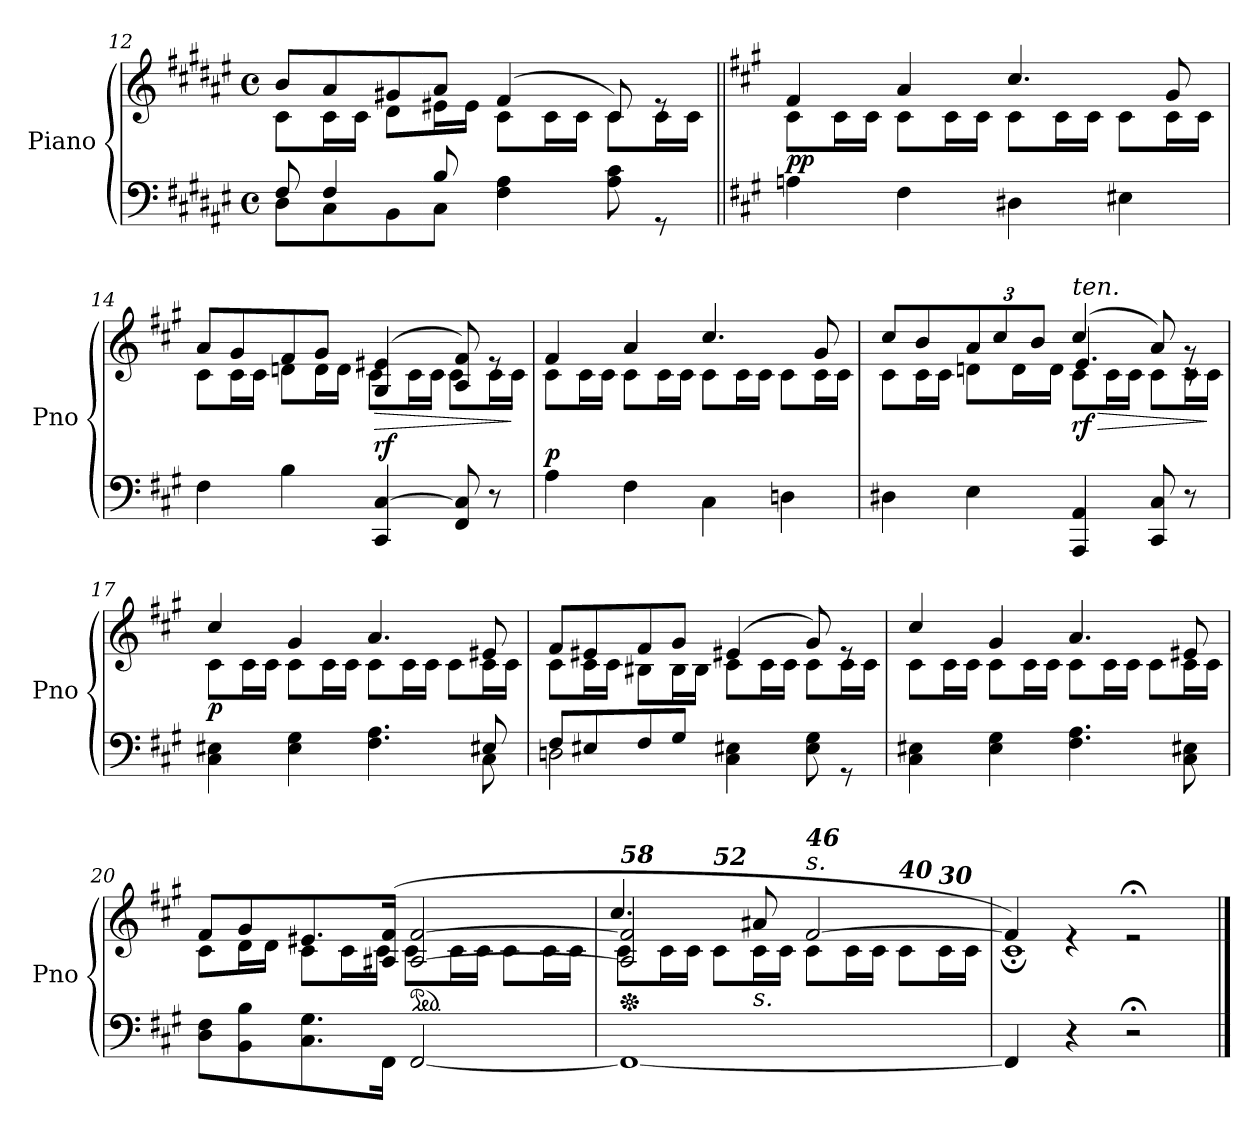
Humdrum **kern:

**kern	**kern	**dynam
*part1	*part1	*part1
*staff2	*staff1	*staff1/2
*I"Piano	*	*
*I'Pno	*	*
*clefF4	*clefG2	*
*k[f#c#g#d#a#e#]	*k[f#c#g#d#a#e#]	*
*M4/4	*M4/4	*
*met(c)	*met(c)	*
=12	=12	=12
*^	*^	*
8F#/	8D#\L	8b/L	8c#\L	.
4F#/	8C#\	8a#/	16c#\L	.
.	.	.	16c#\JJ	.
.	8BB\	8g#X/	8d#\L	.
8B/	8C#\J	8a#/J	16e#X\L	.
.	.	.	16e#\JJ	.
4F#\ 4A#\	2ryy	(4f#/	8c#\L	.
.	.	.	16c#\L	.
.	.	.	16c#\JJ	.
8A#\ 8c#\	.	8c#/)	8c#\L	.
8rGG	.	8re	16c#\L	.
.	.	.	16c#\JJ	.
*v	*v	*	*	*
=13||	=13||	=13||	=13||
*k[f#c#g#]	*k[f#c#g#]	*	*
!	!	!	!LO:DY:b
4An\	4f#/	8c#\L	pp
.	.	16c#\L	.
.	.	16c#\JJ	.
4F#\	4a/	8c#\L	.
.	.	16c#\L	.
.	.	16c#\JJ	.
4D#X\	4.cc#/	8c#\L	.
.	.	16c#\L	.
.	.	16c#\JJ	.
4E#X\	.	8c#\L	.
.	8g#/	16c#\L	.
.	.	16c#\JJ	.
!!LO:LB:g=z	!!
=14	=14	=14	=14
4F#\	8a/L	8c#\L	.
.	8g#/	16c#\L	.
.	.	16c#\JJ	.
4B\	8f#/	8dn\L	.
.	8g#/J	16d\L	.
.	.	16d\JJ	.
!	!	!	!LO:HP:b
!	!	!	!LO:DY:n=1:a=2
4CC#/ [4C#/	(4G#/ 4e#X/	8c#\L	> rf
.	.	16c#\L	.
.	.	16c#\JJ	.
8FF#/ 8C#/]	8A/ 8f#/)	8c#\L	.
8r	8re	16c#\L	.
.	.	16c#\JJ	]
=15	=15	=15	=15
!	!	!	!LO:DY:a=2
4A\	4f#/	8c#\L	p
.	.	16c#\L	.
.	.	16c#\JJ	.
4F#\	4a/	8c#\L	.
.	.	16c#\L	.
.	.	16c#\JJ	.
4C#\	4.cc#/	8c#\L	.
.	.	16c#\L	.
.	.	16c#\JJ	.
4Dn\	.	8c#\L	.
.	8g#/	16c#\L	.
.	.	16c#\JJ	.
=16	=16	=16	=16
*	*	*^	*
4D#X\	8cc#/L	8c#\L	2ryy	.
.	8b/	16c#\L	.	.
.	.	16c#\JJ	.	.
*	*Xbrackettup	*	*	*
4E\	12a/	8dn\L	.	.
.	12cc#/	.	.	.
.	.	16d\L	.	.
.	12b/J	.	.	.
.	.	16d\JJ	.	.
!	!LO:TX:a:i:t=ten.	!	!	!
!	!	!	!	!LO:HP:b
!	!	!	!	!LO:DY:n=1:b
4AAA/ 4AA/	(4cc#/	8c#\L	4.e/	> rf
.	.	16c#\L	.	.
.	.	16c#\JJ	.	.
8CC#/ 8C#/	8a/)	8c#\L	.	.
8r	8rg	16c#\L	8rc	.
.	.	16c#\JJ	.	]
*	*	*v	*v	*
!!LO:LB:g=z
=17	=17	=17	=17
*^	*	*	*
!	!	!	!	!LO:DY:b
4C#\ 4E#X\	2..ryy	4cc#/	8c#\L	p
.	.	.	16c#\L	.
.	.	.	16c#\JJ	.
4E#\ 4G#\	.	4g#/	8c#\L	.
.	.	.	16c#\L	.
.	.	.	16c#\JJ	.
4.F#\ 4.A\	.	4.a/	8c#\L	.
.	.	.	16c#\L	.
.	.	.	16c#\JJ	.
.	.	.	8c#\L	.
8E#X/	8C#\	8e#X/	16c#\L	.
.	.	.	16c#\JJ	.
=18	=18	=18	=18	=18
8F#/L	2Dn\	8f#/L	8c#\L	.
8E#X/	.	8e#X/	16c#\L	.
.	.	.	16c#\JJ	.
8F#/	.	8f#/	8B#X\L	.
8G#/J	.	8g#/J	16B#\L	.
.	.	.	16B#\JJ	.
4C#\ 4E#X\	2ryy	(>4e#X/	8c#\L	.
.	.	.	16c#\L	.
.	.	.	16c#\JJ	.
8E#\ 8G#\	.	8g#/)	8c#\L	.
8rGG	.	8re	16c#\L	.
.	.	.	16c#\JJ	.
*v	*v	*	*	*
=19	=19	=19	=19
4C#\ 4E#X\	4cc#/	8c#\L	.
.	.	16c#\L	.
.	.	16c#\JJ	.
4E#\ 4G#\	4g#/	8c#\L	.
.	.	16c#\L	.
.	.	16c#\JJ	.
4.F#\ 4.A\	4.a/	8c#\L	.
.	.	16c#\L	.
.	.	16c#\JJ	.
.	.	8c#\L	.
8C#\ 8E#X\	8e#X/	16c#\L	.
.	.	16c#\JJ	.
!!LO:LB:g=z	!!
=20	=20	=20	=20
8D\ 8F#\L	8f#/L	8c#\L	.
8BB\ 8B\	8g#/	16d\L	.
.	.	16d\JJ	.
(>8.C#\ 8.G#\	8.e#X/	8c#\L	.
.	.	16c#\L	.
16FF#\Jk	(16A#X/ 16f#/Jk	16c#\JJ	.
*	*ped	*	*
[2FF#/	[2A#/ [2f#/	8c#\L	.
.	.	16c#\L	.
.	.	16c#\JJ	.
.	.	8c#\L	.
.	.	16c#\L	.
.	.	16c#\JJ	.
*	*v	*v	*
=21	=21	=21
*	*Xped	*
*	*^	*
*	*	*^	*
!	!LO:TX:a:Bi:t=58	!	!	!
!LO:TX:a:i:t=m.s.	!	!	!	!
!	!	!	!	!LO:DY:b
*^	*	*	*	*
1FF#_	4.ryy	2A#/] 2f#/]	8c#\L	4.cc#/	other-dynamics
.	.	.	16c#\L	.	.
.	.	.	16c#\JJ	.	.
!	!	!	!LO:TX:a:Bi:t=52	!	!
.	.	.	8c#\L	.	.
!	!LO:TX:a:i:t=s.	!	!	!	!
.	2ryy	.	16c#\L	8a#X/	.
.	.	.	16c#\JJ	.	.
!	!	!LO:TX:a:i:t=s.	!	!	!
!	!	!LO:TX:a:Bi:t=46	!	!	!
.	.	[2f#/	8c#\L	2ryy	.
.	.	.	16c#\L	.	.
.	.	.	16c#\JJ	.	.
!	!	!	!LO:TX:a:Bi:t=40	!	!
.	.	.	8c#\L	.	.
!	!	!	!LO:TX:a:Bi:t=30	!	!
.	8ryy	.	16c#\L	.	.
.	.	.	16c#\JJ	.	.
*v	*v	*	*	*	*
*	*	*v	*v	*
=22	=22	=22	=22
4FF#/]	4f#/])	1c#;	.
4r	4re	.	.
2r;	2r;<e	.	.
*	*v	*v	*
==	==	==
*-	*-	*-
